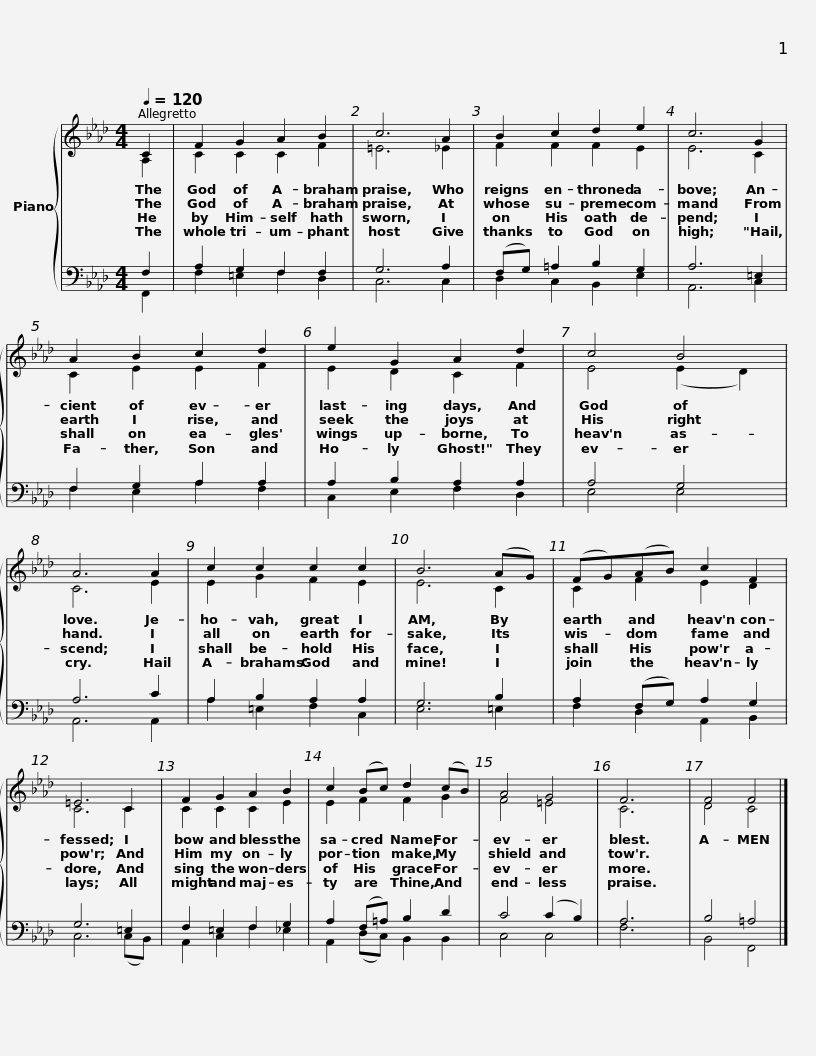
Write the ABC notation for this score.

X:1
%%score { ( 1 2 ) | ( 3 4 ) }
L:1/8
Q:1/4=120
M:4/4
I:linebreak $
K:Ab
V:1 treble
V:2 treble
V:3 bass
V:4 bass
V:1
 C2 | F2 G2 A2 B2 | c6 A2 | B2 c2 d2 e2 | c6 G2 | %5
 A2 B2 c2 d2 |$ e2 G2 A2 d2 | c4 B4 | A6 A2 | c2 c2 c2 c2 | %10
 B6 (AG) |$ (FG)(AB) c2 F2 | =E6 C2 | F2 G2 A2 B2 | c2 (Bc) d2 (cB) | %15
 A4 G4 | F6 x2 |$ F4 F4 |] %18
V:2
 A,2 | C2 C2 C2 F2 | =E6 _E2 | F2 F2 F2 E2 | E6 C2 | %5
 C2 E2 E2 F2 |$ E2 D2 C2 F2 | E4 (E2 D2) | C6 E2 | E2 G2 F2 E2 | %10
 E6 C2 |$ C2 F2 E2 D2 | C6 C2 | C2 C2 C2 E2 | E2 F2 F2 G2 | %15
 F4 =E4 | C6 x2 |$ D4 C4 |] %18
V:3
 F,2 | A,2 G,2 F,2 F,2 | G,6 A,2 | (F,G,) =A,2 B,2 G,2 | A,6 =E,2 | %5
 F,2 G,2 A,2 A,2 |$ A,2 B,2 A,2 A,2 | A,4 G,4 | A,6 C2 | A,2 B,2 A,2 A,2 | %10
 G,6 B,2 |$ A,2 (F,G,) A,2 G,2 | G,6 =E,2 | F,2 =E,2 F,2 G,2 | A,2 (F,=A,) B,2 D2 | %15
 C4 (C2 B,2) | A,6 x2 |$ B,4 =A,4 |] %18
V:4
 F,,2 | F,2 =E,2 F,2 D,2 | C,6 C,2 | D,2 C,2 B,,2 E,2 | A,,6 C,2 | %5
 F,2 E,2 A,2 F,2 |$ C,2 E,2 F,2 D,2 | E,4 E,4 | A,,6 A,,2 | A,2 =E,2 F,2 C,2 | %10
 E,6 =E,2 |$ F,2 D,2 A,,2 B,,2 | C,6 (C,B,,) | A,,2 C,2 F,2 _E,2 | A,,2 (D,C,) B,,2 B,,2 | %15
 C,4 C,4 | F,6 x2 |$ B,,4 F,,4 |] %18
